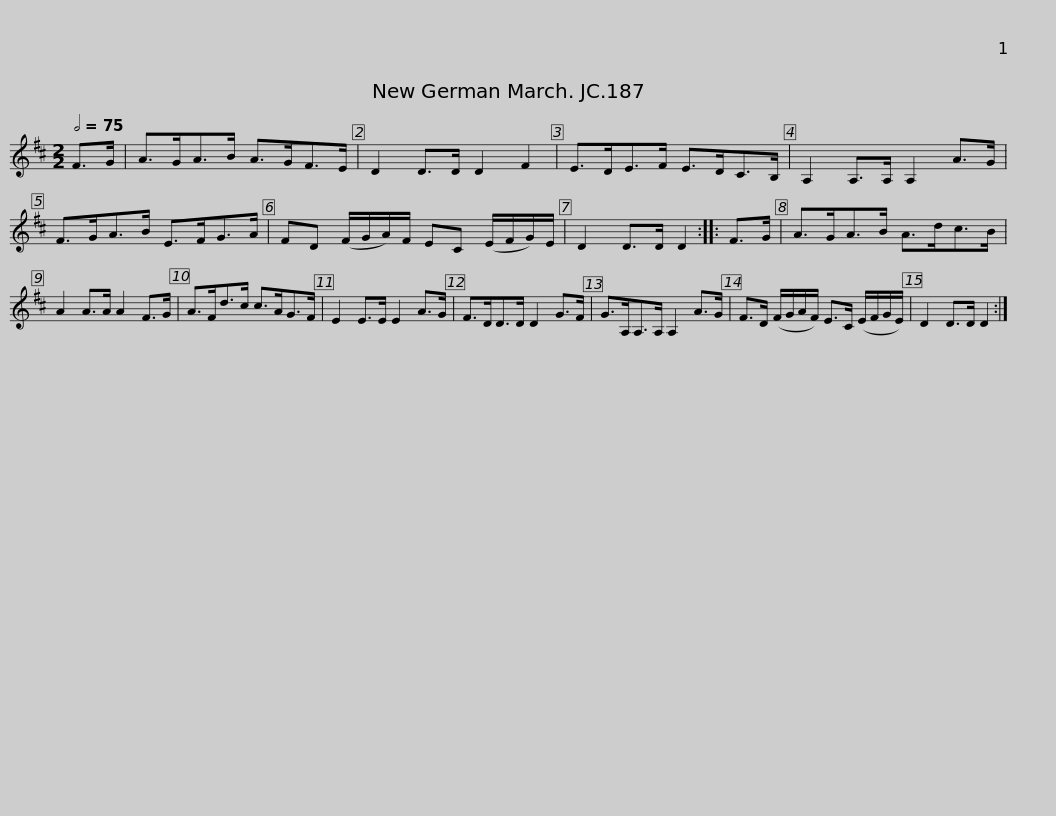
X:1
L:1/8
Q:1/2=75
M:2/2
I:linebreak $
K:D
V:1 treble
V:1
 F>G | A>GA>B A>GF>E | D2 D>D D2 F2 | E>DE>F E>DC>B, | A,2 A,>A, A,2 A>G |$ %5
 F>GA>B E>FG>A | FD (F/G/A/)F/ EC (E/F/G/)E/ | D2 D>D D2 ::$ F>G | A>GA>B A>dc>B | %10
 A2 A>A A2 F>G | A>Fd>c c>AG>F | E2 E>E E2 A>G |$ F>DD>D D2 G>F | G>A,A,>A, A,2 A>G | %15
 F>D (F/G/A/F/) E>C (E/F/G/E/) | D2 D>D D2 :| %17
